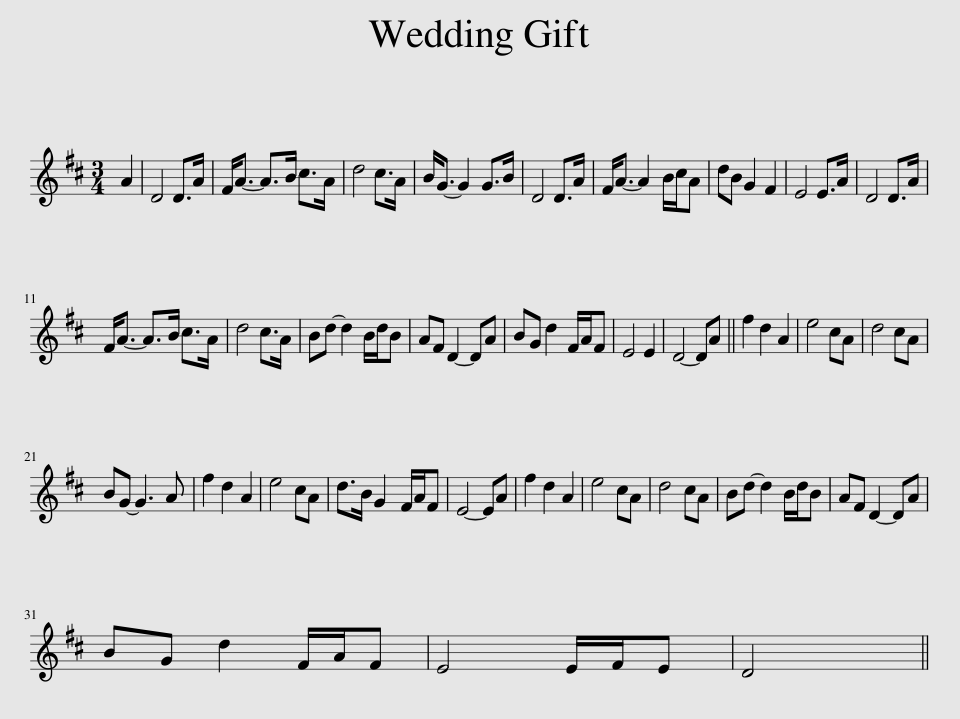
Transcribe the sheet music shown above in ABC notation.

X:1
L:1/8
M:3/4
I:linebreak $
K:D
V:1 treble
V:1
 A2 | D4 D>A | F<A- A>B c>A | d4 c>A | B<G- G2 G>B | %5
 D4 D>A | F<A- A2 B/c/A | dB G2 F2 | E4 E>A | D4 D>A |$ %10
 F<A- A>B c>A | d4 c>A | Bd- d2 B/d/B | AF D2- DA | BG d2 F/A/F | %15
 E4 E2 | D4- DA || f2 d2 A2 | e4 cA | d4 cA |$ %20
 BG- G3 A | f2 d2 A2 | e4 cA | d>B G2 F/A/F | E4- EA | %25
 f2 d2 A2 | e4 cA | d4 cA | Bd- d2 B/d/B | AF D2- DA |$ %30
 BG d2 F/A/F | E4 E/F/E | D4 || %33
